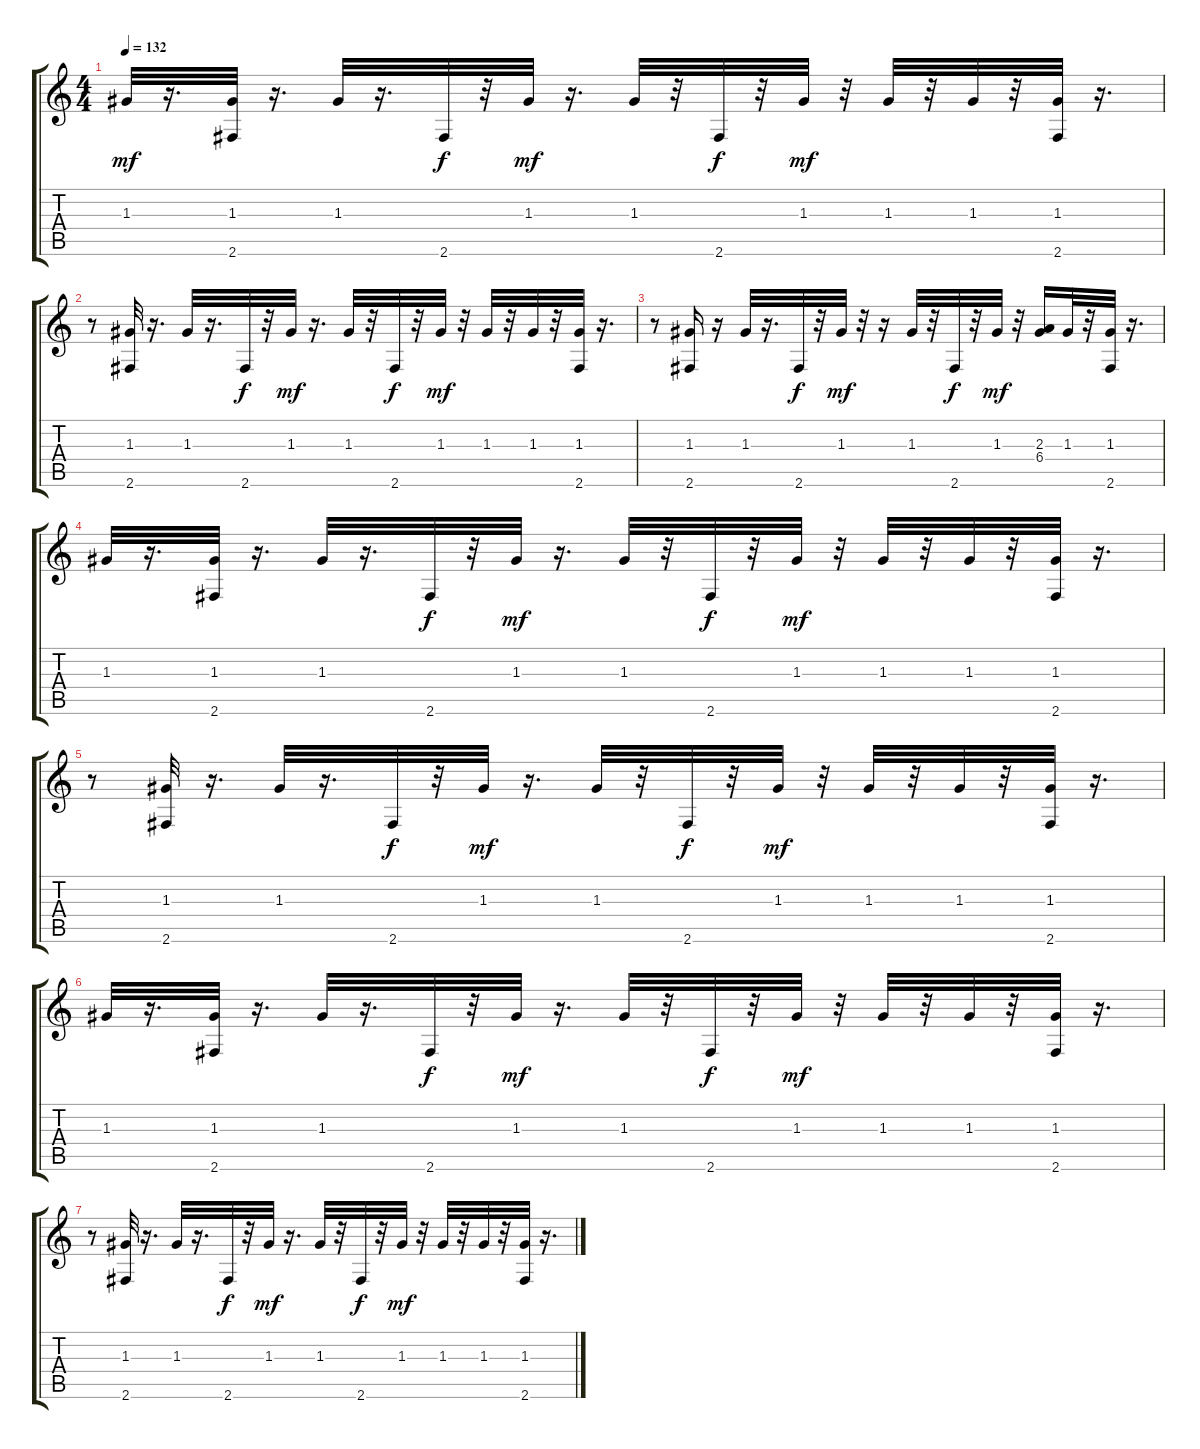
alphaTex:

\track "" {instrument acousticguitarsteel}
\staff {score tabs}
\tuning (E4 B3 G3 D3 A2 E2) {hide}
\ts (4 4)
\tempo 132
\clef g2
\ks c
1.3.32{dy mf} r.16{d} (1.3 2.6).32 r.16{d} 1.3.32 r.16{d} 2.6.32{dy f} r.32 1.3.32{dy mf} r.16{d} 1.3.32 r.32 2.6.32{dy f} r.32 1.3.32{dy mf} r.32 1.3.32 r.32 1.3.32 r.32 (1.3 2.6).32 r.16{d} |
r.8 (1.3 2.6).32 r.16{d} 1.3.32 r.16{d} 2.6.32{dy f} r.32 1.3.32{dy mf} r.16{d} 1.3.32 r.32 2.6.32{dy f} r.32 1.3.32{dy mf} r.32 1.3.32 r.32 1.3.32 r.32 (1.3 2.6).32 r.16{d} |
r.8 (1.3 2.6).16 r.16 1.3.32 r.16{d} 2.6.32{dy f} r.32 1.3.32{dy mf} r.32 r.16 1.3.32 r.32 2.6.32{dy f} r.32 1.3.32{dy mf} r.32 (2.3 6.4).16 1.3.32 r.32 (1.3 2.6).32 r.16{d} |
1.3.32 r.16{d} (1.3 2.6).32 r.16{d} 1.3.32 r.16{d} 2.6.32{dy f} r.32 1.3.32{dy mf} r.16{d} 1.3.32 r.32 2.6.32{dy f} r.32 1.3.32{dy mf} r.32 1.3.32 r.32 1.3.32 r.32 (1.3 2.6).32 r.16{d} |
r.8 (1.3 2.6).32 r.16{d} 1.3.32 r.16{d} 2.6.32{dy f} r.32 1.3.32{dy mf} r.16{d} 1.3.32 r.32 2.6.32{dy f} r.32 1.3.32{dy mf} r.32 1.3.32 r.32 1.3.32 r.32 (1.3 2.6).32 r.16{d} |
1.3.32 r.16{d} (1.3 2.6).32 r.16{d} 1.3.32 r.16{d} 2.6.32{dy f} r.32 1.3.32{dy mf} r.16{d} 1.3.32 r.32 2.6.32{dy f} r.32 1.3.32{dy mf} r.32 1.3.32 r.32 1.3.32 r.32 (1.3 2.6).32 r.16{d} |
r.8 (1.3 2.6).32 r.16{d} 1.3.32 r.16{d} 2.6.32{dy f} r.32 1.3.32{dy mf} r.16{d} 1.3.32 r.32 2.6.32{dy f} r.32 1.3.32{dy mf} r.32 1.3.32 r.32 1.3.32 r.32 (1.3 2.6).32 r.16{d}
